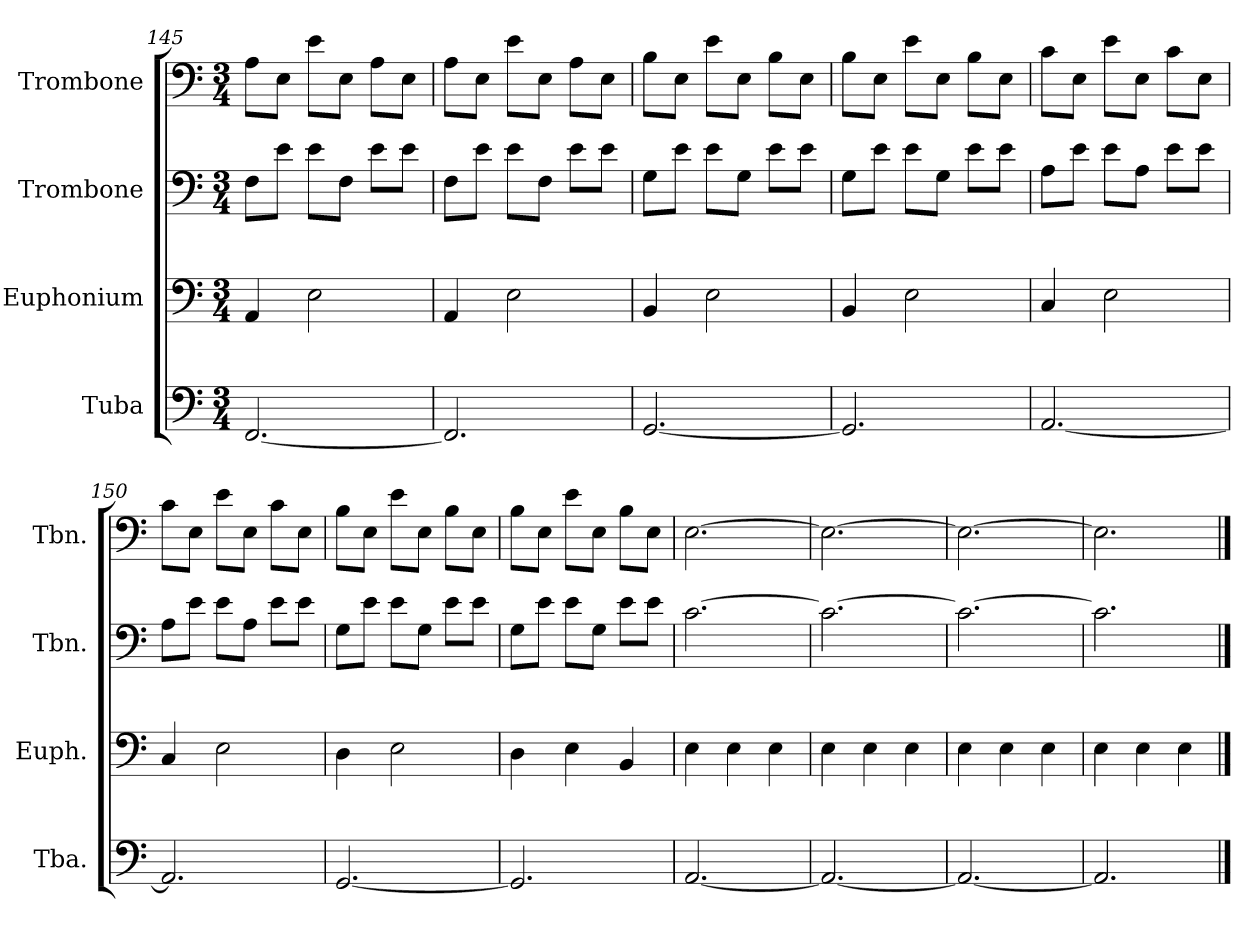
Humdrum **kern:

**kern	**kern	**kern	**kern
*part4	*part3	*part2	*part1
*staff4	*staff3	*staff2	*staff1
*I"Tuba	*I"Euphonium	*I"Trombone	*I"Trombone
*I'Tba.	*I'Euph.	*I'Tbn.	*I'Tbn.
*clefF4	*clefF4	*clefF4	*clefF4
*k[]	*k[]	*k[]	*k[]
*M3/4	*M3/4	*M3/4	*M3/4
=145	=145	=145	=145
[2.FF/	4AA/	8F\L	8A\L
.	.	8e\J	8E\J
.	2E\	8e\L	8e\L
.	.	8F\J	8E\J
.	.	8e\L	8A\L
.	.	8e\J	8E\J
=146	=146	=146	=146
2.FF/]	4AA/	8F\L	8A\L
.	.	8e\J	8E\J
.	2E\	8e\L	8e\L
.	.	8F\J	8E\J
.	.	8e\L	8A\L
.	.	8e\J	8E\J
=147	=147	=147	=147
[2.GG/	4BB/	8G\L	8B\L
.	.	8e\J	8E\J
.	2E\	8e\L	8e\L
.	.	8G\J	8E\J
.	.	8e\L	8B\L
.	.	8e\J	8E\J
=148	=148	=148	=148
2.GG/]	4BB/	8G\L	8B\L
.	.	8e\J	8E\J
.	2E\	8e\L	8e\L
.	.	8G\J	8E\J
.	.	8e\L	8B\L
.	.	8e\J	8E\J
!!LO:LB:g=z
=149	=149	=149	=149
[2.AA/	4C/	8A\L	8c\L
.	.	8e\J	8E\J
.	2E\	8e\L	8e\L
.	.	8A\J	8E\J
.	.	8e\L	8c\L
.	.	8e\J	8E\J
=150	=150	=150	=150
2.AA/]	4C/	8A\L	8c\L
.	.	8e\J	8E\J
.	2E\	8e\L	8e\L
.	.	8A\J	8E\J
.	.	8e\L	8c\L
.	.	8e\J	8E\J
=151	=151	=151	=151
[2.GG/	4D\	8G\L	8B\L
.	.	8e\J	8E\J
.	2E\	8e\L	8e\L
.	.	8G\J	8E\J
.	.	8e\L	8B\L
.	.	8e\J	8E\J
=152	=152	=152	=152
2.GG/]	4D\	8G\L	8B\L
.	.	8e\J	8E\J
.	4E\	8e\L	8e\L
.	.	8G\J	8E\J
.	4BB/	8e\L	8B\L
.	.	8e\J	8E\J
=153	=153	=153	=153
[2.AA/	4E\	[2.c\	[2.E\
.	4E\	.	.
.	4E\	.	.
=154	=154	=154	=154
2.AA/_	4E\	2.c\_	2.E\_
.	4E\	.	.
.	4E\	.	.
=155	=155	=155	=155
2.AA/_	4E\	2.c\_	2.E\_
.	4E\	.	.
.	4E\	.	.
!!LO:LB:g=z
=156	=156	=156	=156
2.AA/]	4E\	2.c\]	2.E\]
.	4E\	.	.
.	4E\	.	.
==	==	==	==
*-	*-	*-	*-
